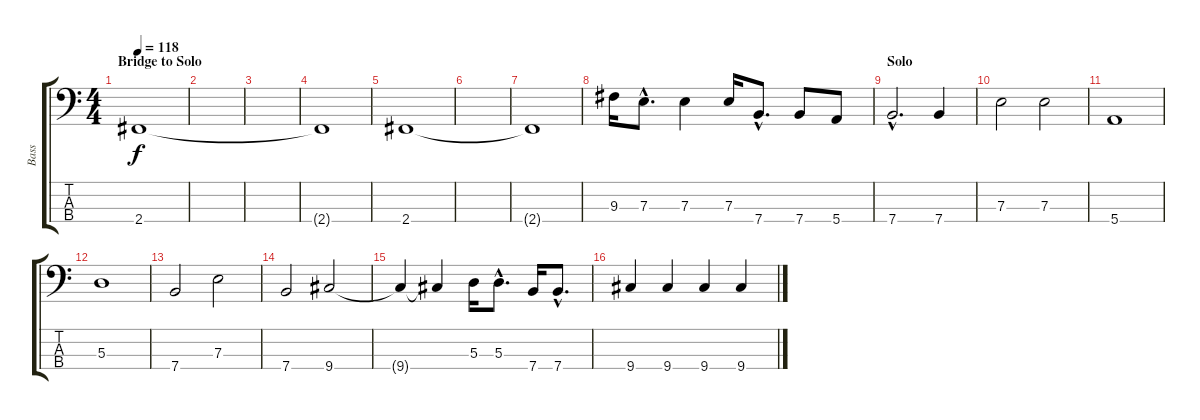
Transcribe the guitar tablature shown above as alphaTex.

\track ("Bass" "Bass") {instrument electricbassfinger}
\staff {score tabs}
\tuning (G2 D2 A1 E1) {hide}
\ts (4 4)
\section ("" "Bridge to Solo")
\tempo 118
\clef f4
\ks c
2.4.1{dy f} |
|
|
2.4{t}.1 |
2.4.1 |
|
2.4{t}.1 |
9.3.16 7.3{hac}.8{d} 7.3.4 7.3.16 7.4{hac}.8{d} 7.4.8 5.4.8 |
\section ("" "Solo")
7.4{hac}.2{d} 7.4.4 |
7.3.2 7.3.2 |
5.4.1 |
5.3.1 |
7.4.2 7.3.2 |
7.4.2 9.4.2 |
9.4{t}.4 9.4{t}.4 5.3.16 5.3{hac}.8{d} 7.4.16 7.4{hac}.8{d} |
9.4.4 9.4.4 9.4.4 9.4.4
